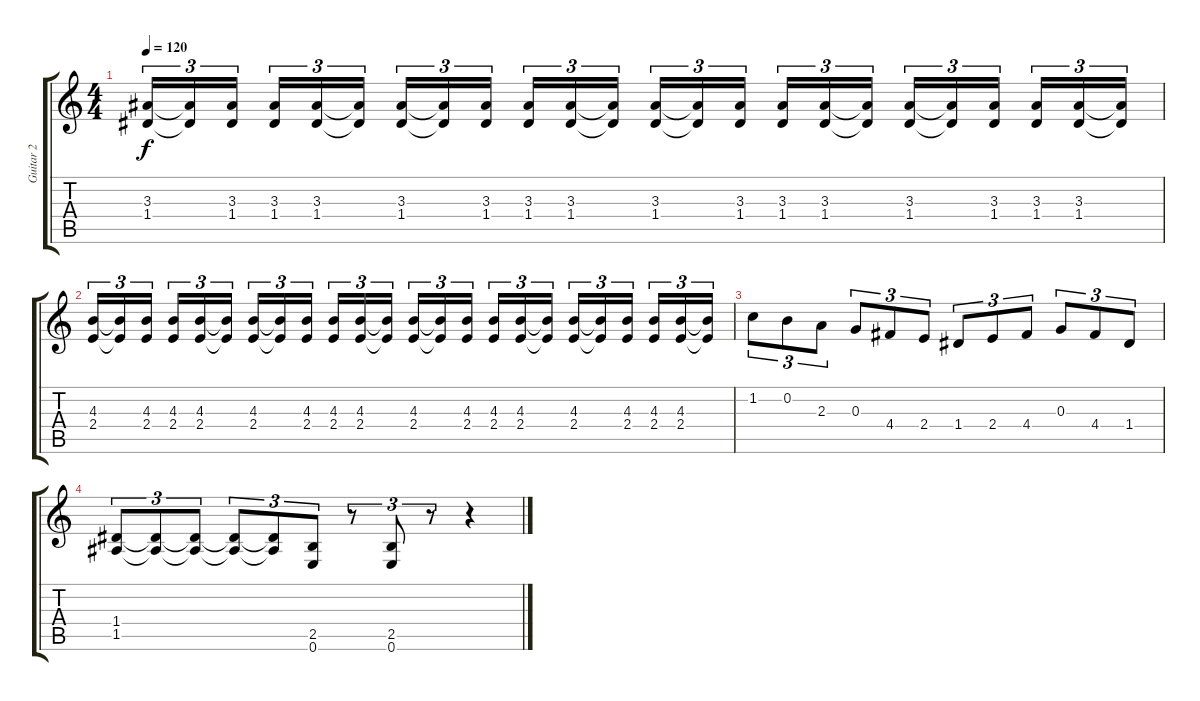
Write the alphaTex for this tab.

\track ("Guitar 2" "Guitar 2") {instrument distortionguitar}
\staff {score tabs}
\tuning (E4 B3 G3 D3 A2 E2) {hide}
\ts (4 4)
\tempo 120
\clef g2
\ks c
(3.3 1.4).16{tu (3 2) dy f} (3.3{t} 1.4{t}).16{tu (3 2)} (3.3 1.4).16{tu (3 2)} (3.3 1.4).16{tu (3 2)} (3.3 1.4).16{tu (3 2)} (3.3{t} 1.4{t}).16{tu (3 2)} (3.3 1.4).16{tu (3 2)} (3.3{t} 1.4{t}).16{tu (3 2)} (3.3 1.4).16{tu (3 2)} (3.3 1.4).16{tu (3 2)} (3.3 1.4).16{tu (3 2)} (3.3{t} 1.4{t}).16{tu (3 2)} (3.3 1.4).16{tu (3 2)} (3.3{t} 1.4{t}).16{tu (3 2)} (3.3 1.4).16{tu (3 2)} (3.3 1.4).16{tu (3 2)} (3.3 1.4).16{tu (3 2)} (3.3{t} 1.4{t}).16{tu (3 2)} (3.3 1.4).16{tu (3 2)} (3.3{t} 1.4{t}).16{tu (3 2)} (3.3 1.4).16{tu (3 2)} (3.3 1.4).16{tu (3 2)} (3.3 1.4).16{tu (3 2)} (3.3{t} 1.4{t}).16{tu (3 2)} |
(4.3 2.4).16{tu (3 2)} (4.3{t} 2.4{t}).16{tu (3 2)} (4.3 2.4).16{tu (3 2)} (4.3 2.4).16{tu (3 2)} (4.3 2.4).16{tu (3 2)} (4.3{t} 2.4{t}).16{tu (3 2)} (4.3 2.4).16{tu (3 2)} (4.3{t} 2.4{t}).16{tu (3 2)} (4.3 2.4).16{tu (3 2)} (4.3 2.4).16{tu (3 2)} (4.3 2.4).16{tu (3 2)} (4.3{t} 2.4{t}).16{tu (3 2)} (4.3 2.4).16{tu (3 2)} (4.3{t} 2.4{t}).16{tu (3 2)} (4.3 2.4).16{tu (3 2)} (4.3 2.4).16{tu (3 2)} (4.3 2.4).16{tu (3 2)} (4.3{t} 2.4{t}).16{tu (3 2)} (4.3 2.4).16{tu (3 2)} (4.3{t} 2.4{t}).16{tu (3 2)} (4.3 2.4).16{tu (3 2)} (4.3 2.4).16{tu (3 2)} (4.3 2.4).16{tu (3 2)} (4.3{t} 2.4{t}).16{tu (3 2)} |
1.2.8{tu (3 2)} 0.2.8{tu (3 2)} 2.3.8{tu (3 2)} 0.3.8{tu (3 2)} 4.4.8{tu (3 2)} 2.4.8{tu (3 2)} 1.4.8{tu (3 2)} 2.4.8{tu (3 2)} 4.4.8{tu (3 2)} 0.3.8{tu (3 2)} 4.4.8{tu (3 2)} 1.4.8{tu (3 2)} |
(1.4 1.5).8{tu (3 2)} (1.4{t} 1.5{t}).8{tu (3 2)} (1.4{t} 1.5{t}).8{tu (3 2)} (1.4{t} 1.5{t}).8{tu (3 2)} (1.4{t} 1.5{t}).8{tu (3 2)} (2.5 0.6).8{tu (3 2)} r.8{tu (3 2)} (2.5 0.6).8{tu (3 2)} r.8{tu (3 2)} r.4
